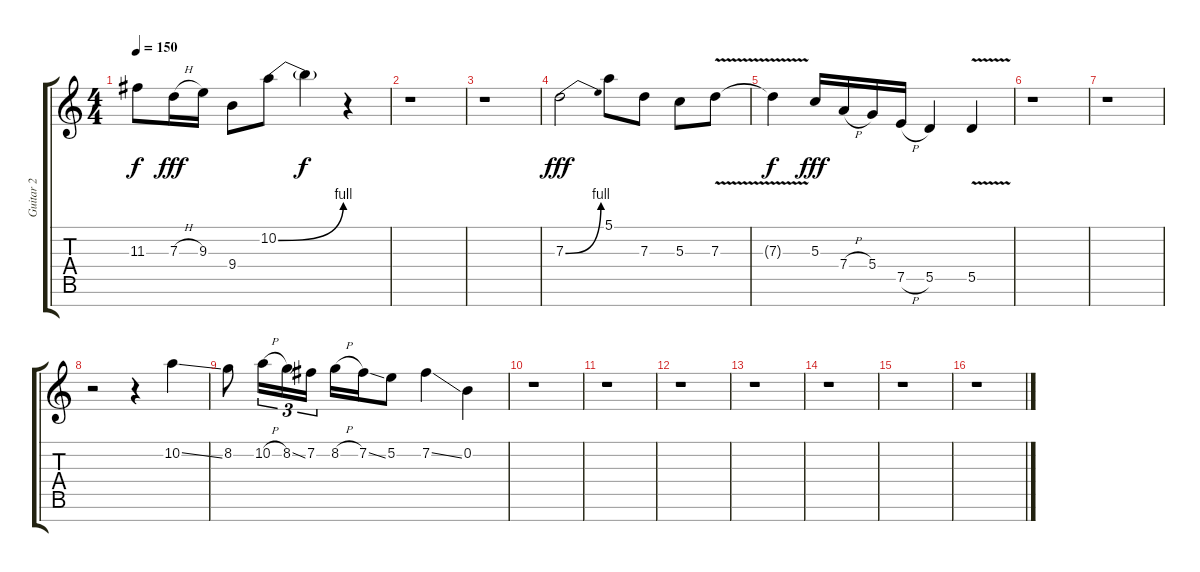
\track ("Guitar 2" "Guitar 2") {instrument distortionguitar}
\staff {score tabs}
\tuning (E4 B3 G3 D3 A2 E2 B1) {hide}
\ts (4 4)
\tempo 150
\clef g2
\ks c
11.3{t}.8{dy f} 7.3{h}.16{dy fff} 9.3.16 9.4.8 10.2{be (bend 0 0 60 4)}.8 10.2{t}.4{dy f} r.4 |
r.1 |
r.1 |
7.3{be (bend 0 0 60 4)}.2{dy fff} 5.1.8 7.3.8 5.3.8 7.3{v}.8 |
7.3{t}.4{dy f} 5.3.16{dy fff} 7.4{h}.16 5.4.16 7.5{h}.16 5.5.4 5.5{v}.4 |
r.1 |
r.1 |
r.2 r.4 10.2{ss}.4 |
8.2.8 10.2{h}.16{tu (3 2)} 8.2{ss}.16{tu (3 2)} 7.2.16{tu (3 2)} 8.2{h}.16 7.2{ss}.16 5.2.8 7.2{ss}.4 0.2.4 |
r.1 |
r.1 |
r.1 |
r.1 |
r.1 |
r.1 |
r.1
